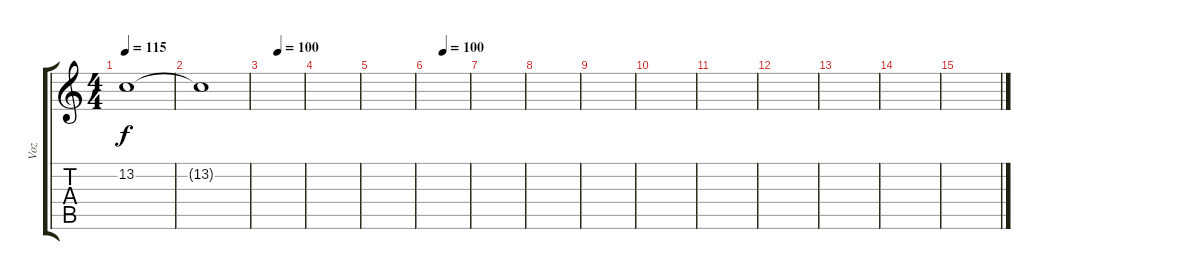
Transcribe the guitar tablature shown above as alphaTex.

\track ("Voz" "Voz") {instrument pad7halo}
\staff {score tabs}
\tuning (E4 B3 G3 D3 A2 E2) {hide}
\ts (4 4)
\tempo 115
\clef g2
\ks c
13.2{t}.1{dy f} |
13.2{t}.1 |
\section ("" "")
\tempo (100 0.375)
|
|
|
\tempo (100 0.375)
|
|
|
\section ("" "")
|
|
|
|
|
|
\section ("" "")
